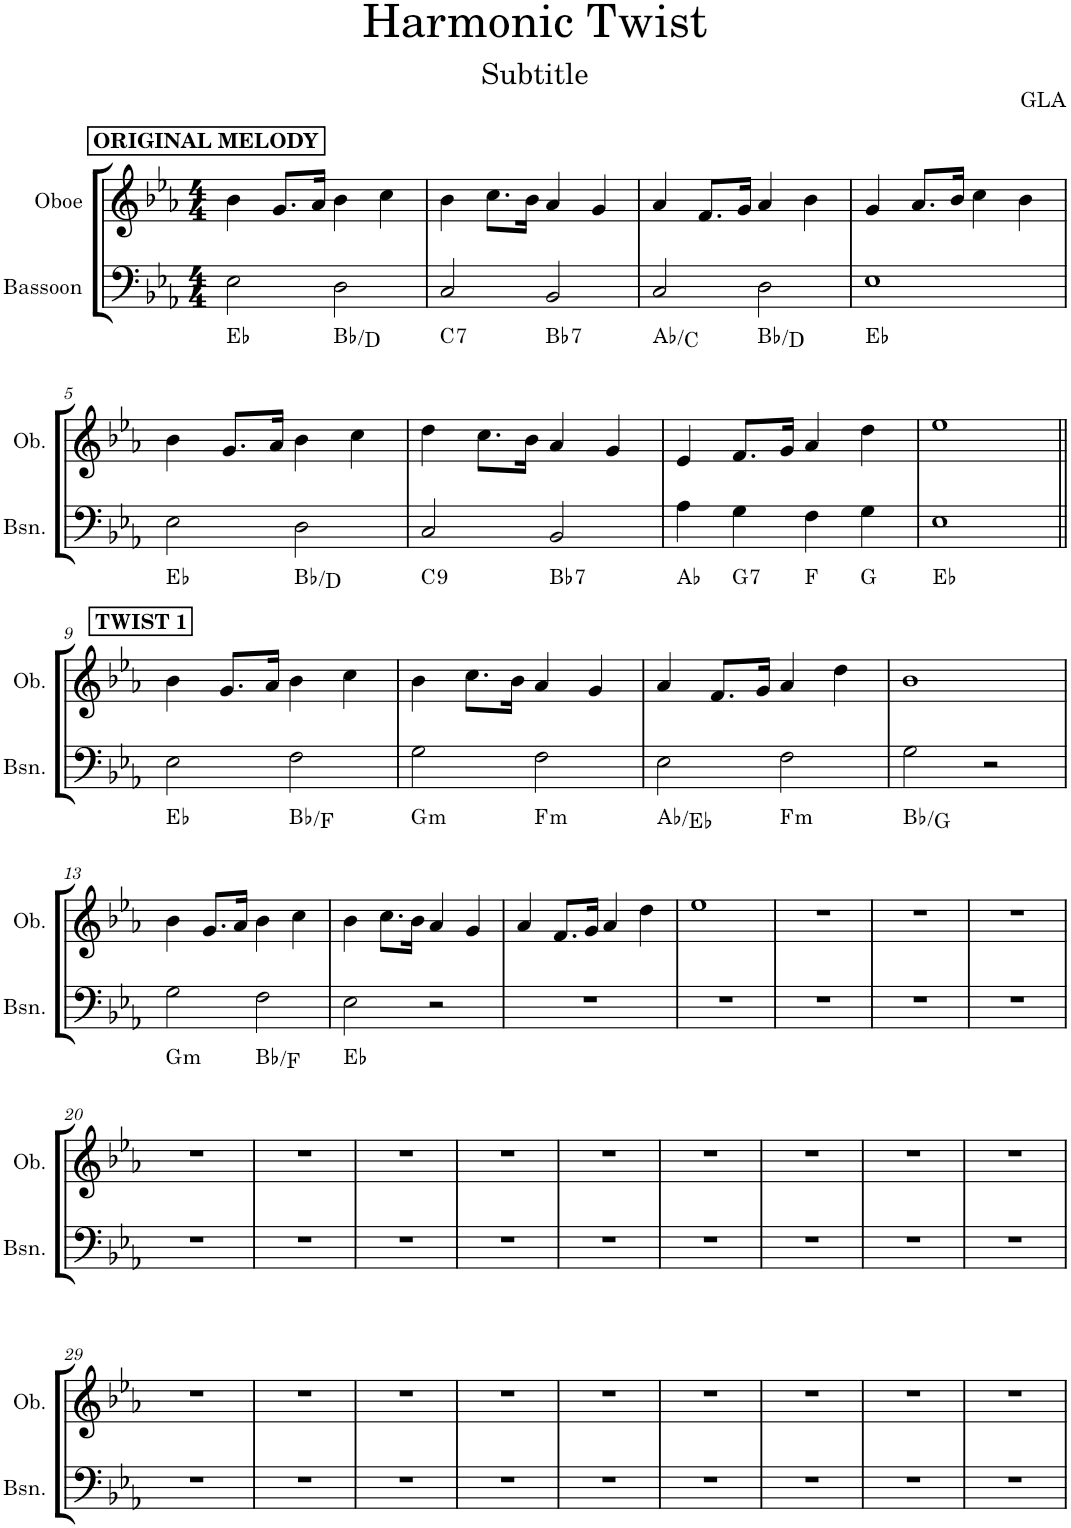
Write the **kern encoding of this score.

**kern	**harte	**kern
*part2	*part2	*part1
*staff2	*	*staff1
*I"Bassoon	*	*I"Oboe
*I'Bsn.	*	*I'Ob.
*clefF4	*	*clefG2
*k[b-e-a-]	*	*k[b-e-a-]
*M4/4	*	*M4/4
!!LO:REH:place=s1:a:B:cj:t=ORIGINAL MELODY
=1	=1	=1
2E-\	Eb:maj	4b-\
.	.	8.g/L
.	.	16a-/Jk
2D\	Bb:maj/3	4b-\
.	.	4cc\
=2	=2	=2
!	!LO:H:kt=7	!
2C/	C:7	4b-\
.	.	8.cc\L
.	.	16b-\Jk
!	!LO:H:kt=7	!
2BB-/	Bb:7	4a-/
.	.	4g/
=3	=3	=3
2C/	Ab:maj/3	4a-/
.	.	8.f/L
.	.	16g/Jk
2D\	Bb:maj/3	4a-/
.	.	4b-\
=4	=4	=4
1E-	Eb:maj	4g/
.	.	8.a-/L
.	.	16b-/Jk
.	.	4cc\
.	.	4b-\
!!LO:LB:g=z
=5	=5	=5
2E-\	Eb:maj	4b-\
.	.	8.g/L
.	.	16a-/Jk
2D\	Bb:maj/3	4b-\
.	.	4cc\
=6	=6	=6
!	!LO:H:kt=9	!
2C/	C:9	4dd\
.	.	8.cc\L
.	.	16b-\Jk
!	!LO:H:kt=7	!
2BB-/	Bb:7	4a-/
.	.	4g/
=7	=7	=7
4A-\	Ab:maj	4e-/
!	!LO:H:kt=7	!
4G\	G:7	8.f/L
.	.	16g/Jk
4F\	F:maj	4a-/
4G\	G:maj	4dd\
=8	=8	=8
1E-	Eb:maj	1ee-
!!LO:LB:g=z
!!LO:REH:place=s1:a:B:cj:t=TWIST 1
=9||	=9||	=9||
2E-\	Eb:maj	4b-\
.	.	8.g/L
.	.	16a-/Jk
2F\	Bb:maj/5	4b-\
.	.	4cc\
=10	=10	=10
!	!LO:H:kt=m	!
2G\	G:min	4b-\
.	.	8.cc\L
.	.	16b-\Jk
!	!LO:H:kt=m	!
2F\	F:min	4a-/
.	.	4g/
=11	=11	=11
2E-\	Ab:maj/5	4a-/
.	.	8.f/L
.	.	16g/Jk
!	!LO:H:kt=m	!
2F\	F:min	4a-/
.	.	4dd\
=12	=12	=12
2G\	Bb:maj/6	1b-
2r	.	.
!!LO:LB:g=z
=13	=13	=13
!	!LO:H:kt=m	!
2G\	G:min	4b-\
.	.	8.g/L
.	.	16a-/Jk
2F\	Bb:maj/5	4b-\
.	.	4cc\
=14	=14	=14
2E-\	Eb:maj	4b-\
.	.	8.cc\L
.	.	16b-\Jk
2r	.	4a-/
.	.	4g/
=15	=15	=15
1r	.	4a-/
.	.	8.f/L
.	.	16g/Jk
.	.	4a-/
.	.	4dd\
=16	=16	=16
1r	.	1ee-
=17	=17	=17
1r	.	1r
=18	=18	=18
1r	.	1r
=19	=19	=19
1r	.	1r
!!LO:LB:g=z
=20	=20	=20
1r	.	1r
=21	=21	=21
1r	.	1r
=22	=22	=22
1r	.	1r
=23	=23	=23
1r	.	1r
=24	=24	=24
1r	.	1r
=25	=25	=25
1r	.	1r
=26	=26	=26
1r	.	1r
=27	=27	=27
1r	.	1r
=28	=28	=28
1r	.	1r
!!LO:LB:g=z
=29	=29	=29
1r	.	1r
=30	=30	=30
1r	.	1r
=31	=31	=31
1r	.	1r
=32	=32	=32
1r	.	1r
=33	=33	=33
1r	.	1r
=34	=34	=34
1r	.	1r
=35	=35	=35
1r	.	1r
=36	=36	=36
1r	.	1r
=37	=37	=37
1r	.	1r
=	=	=
*-	*-	*-
